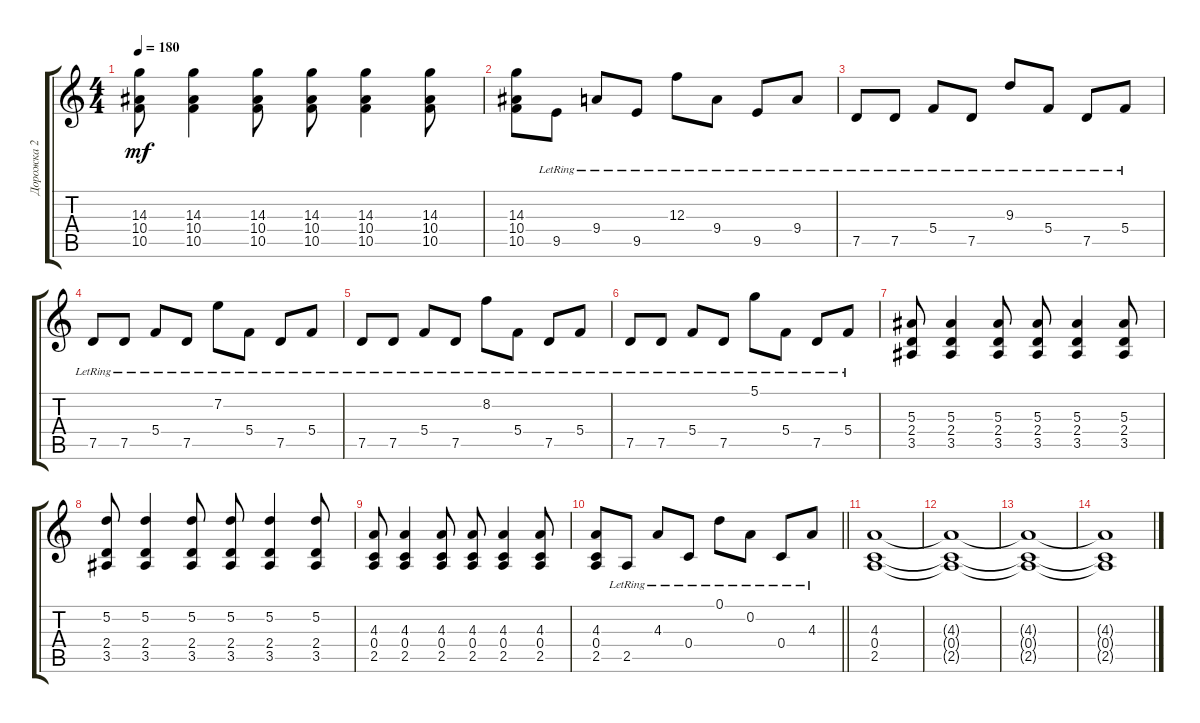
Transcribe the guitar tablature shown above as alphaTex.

\track ("Дорожка 2" "Дорожка 2") {instrument distortionguitar}
\staff {score tabs}
\tuning (D4 A3 F3 C3 G2 C2) {hide}
\ts (4 4)
\tempo 180
\clef g2
\ks c
(14.3 10.4 10.5).8{dy mf} (14.3 10.4 10.5).4 (14.3 10.4 10.5).8 (14.3 10.4 10.5).8 (14.3 10.4 10.5).4 (14.3 10.4 10.5).8 |
(14.3 10.4 10.5).8 9.5{lr}.8 9.4{lr}.8 9.5{lr}.8 12.3{lr}.8 9.4{lr}.8 9.5{lr}.8 9.4{lr}.8 |
7.5{lr}.8 7.5{lr}.8 5.4{lr}.8 7.5{lr}.8 9.3{lr}.8 5.4{lr}.8 7.5{lr}.8 5.4{lr}.8 |
7.5{lr}.8 7.5{lr}.8 5.4{lr}.8 7.5{lr}.8 7.2{lr}.8 5.4{lr}.8 7.5{lr}.8 5.4{lr}.8 |
7.5{lr}.8 7.5{lr}.8 5.4{lr}.8 7.5{lr}.8 8.2{lr}.8 5.4{lr}.8 7.5{lr}.8 5.4{lr}.8 |
7.5{lr}.8 7.5{lr}.8 5.4{lr}.8 7.5{lr}.8 5.1{lr}.8 5.4{lr}.8 7.5{lr}.8 5.4{lr}.8 |
(5.3 2.4 3.5).8 (5.3 2.4 3.5).4 (5.3 2.4 3.5).8 (5.3 2.4 3.5).8 (5.3 2.4 3.5).4 (5.3 2.4 3.5).8 |
(5.2 2.4 3.5).8 (5.2 2.4 3.5).4 (5.2 2.4 3.5).8 (5.2 2.4 3.5).8 (5.2 2.4 3.5).4 (5.2 2.4 3.5).8 |
(4.3 0.4 2.5).8 (4.3 0.4 2.5).4 (4.3 0.4 2.5).8 (4.3 0.4 2.5).8 (4.3 0.4 2.5).4 (4.3 0.4 2.5).8 |
\barLineRight lightlight
(4.3 0.4 2.5).8 2.5{lr}.8 4.3{lr}.8 0.4{lr}.8 0.1{lr}.8 0.2{lr}.8 0.4{lr}.8 4.3{lr}.8 |
\section ("" "")
(4.3 0.4 2.5).1 |
(4.3{t} 0.4{t} 2.5{t}).1 |
(4.3{t} 0.4{t} 2.5{t}).1 |
(4.3{t} 0.4{t} 2.5{t}).1
